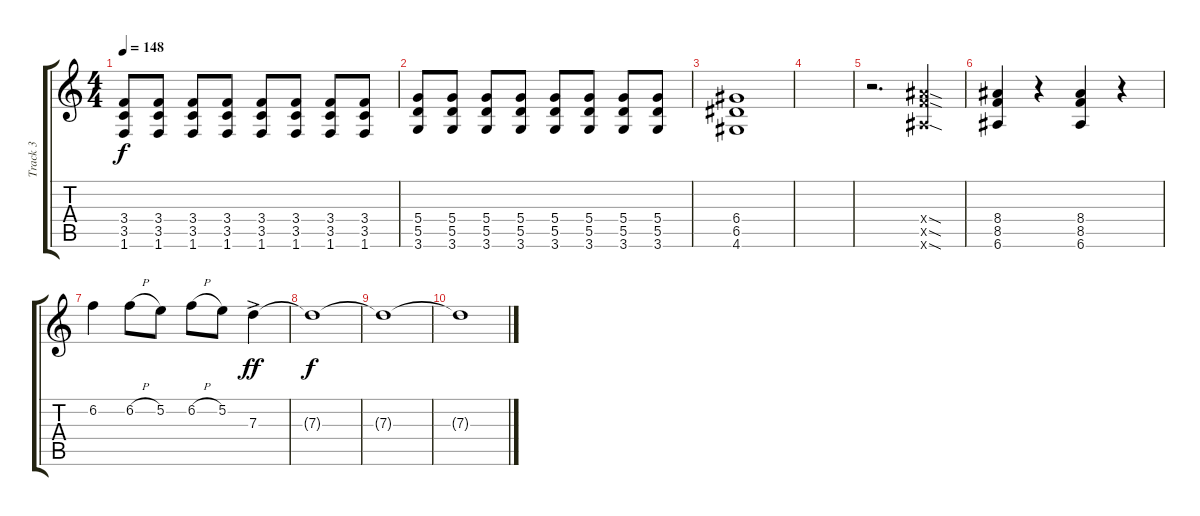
\track ("Track 3" "Track 3") {instrument distortionguitar}
\staff {score tabs}
\tuning (E4 B3 G3 D3 A2 E2) {hide}
\ts (4 4)
\tempo 148
\clef g2
\ks c
(3.4 3.5 1.6).8{dy f} (3.4 3.5 1.6).8 (3.4 3.5 1.6).8 (3.4 3.5 1.6).8 (3.4 3.5 1.6).8 (3.4 3.5 1.6).8 (3.4 3.5 1.6).8 (3.4 3.5 1.6).8 |
(5.4 5.5 3.6).8 (5.4 5.5 3.6).8 (5.4 5.5 3.6).8 (5.4 5.5 3.6).8 (5.4 5.5 3.6).8 (5.4 5.5 3.6).8 (5.4 5.5 3.6).8 (5.4 5.5 3.6).8 |
(6.4 6.5 4.6).1 |
|
r.2{d} (8.4{sod x} 8.5{sod x} 6.6{sod x}).4 |
(8.4 8.5 6.6).4 r.4 (8.4 8.5 6.6).4 r.4 |
6.2.4 6.2{h}.8 5.2.8 6.2{h}.8 5.2.8 7.3{ac}.4{dy ff} |
7.3{t}.1{dy f} |
7.3{t}.1 |
7.3{t}.1
